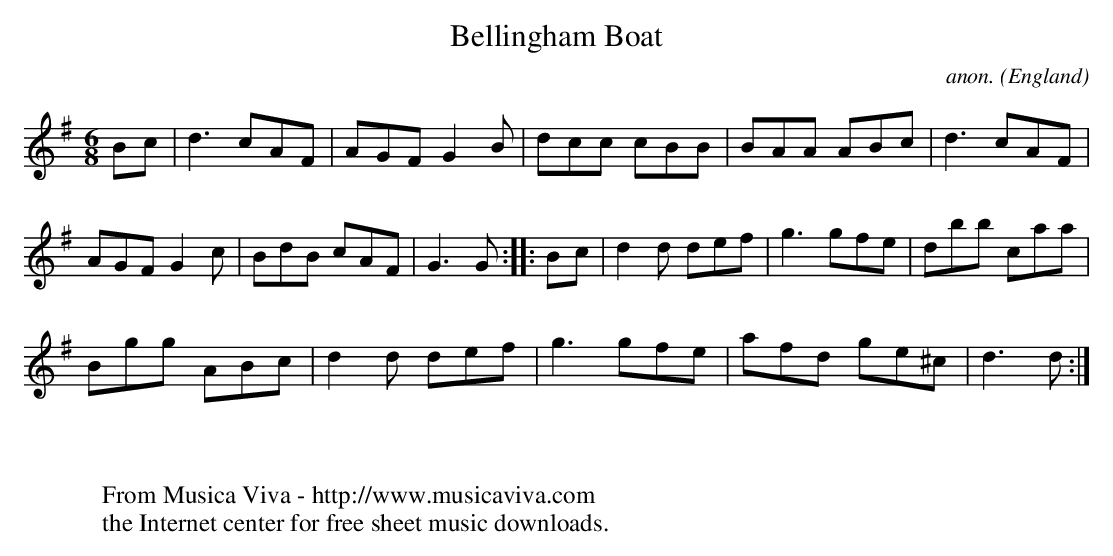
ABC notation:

X:1
T:Bellingham Boat
C:anon.
O:England
M:6/8
L:1/8
K:G
Bc|d3 cAF|AGF G2B|dcc cBB|BAA ABc|d3 cAF|
AGF G2c|BdB cAF|G3 G::B-c|d2d def|g3 gfe|dbb caa|
Bgg ABc|d2d def|g3 gfe|afd ge^c|d3 d:|
W:
W:
W:  From Musica Viva - http://www.musicaviva.com
W:  the Internet center for free sheet music downloads.
